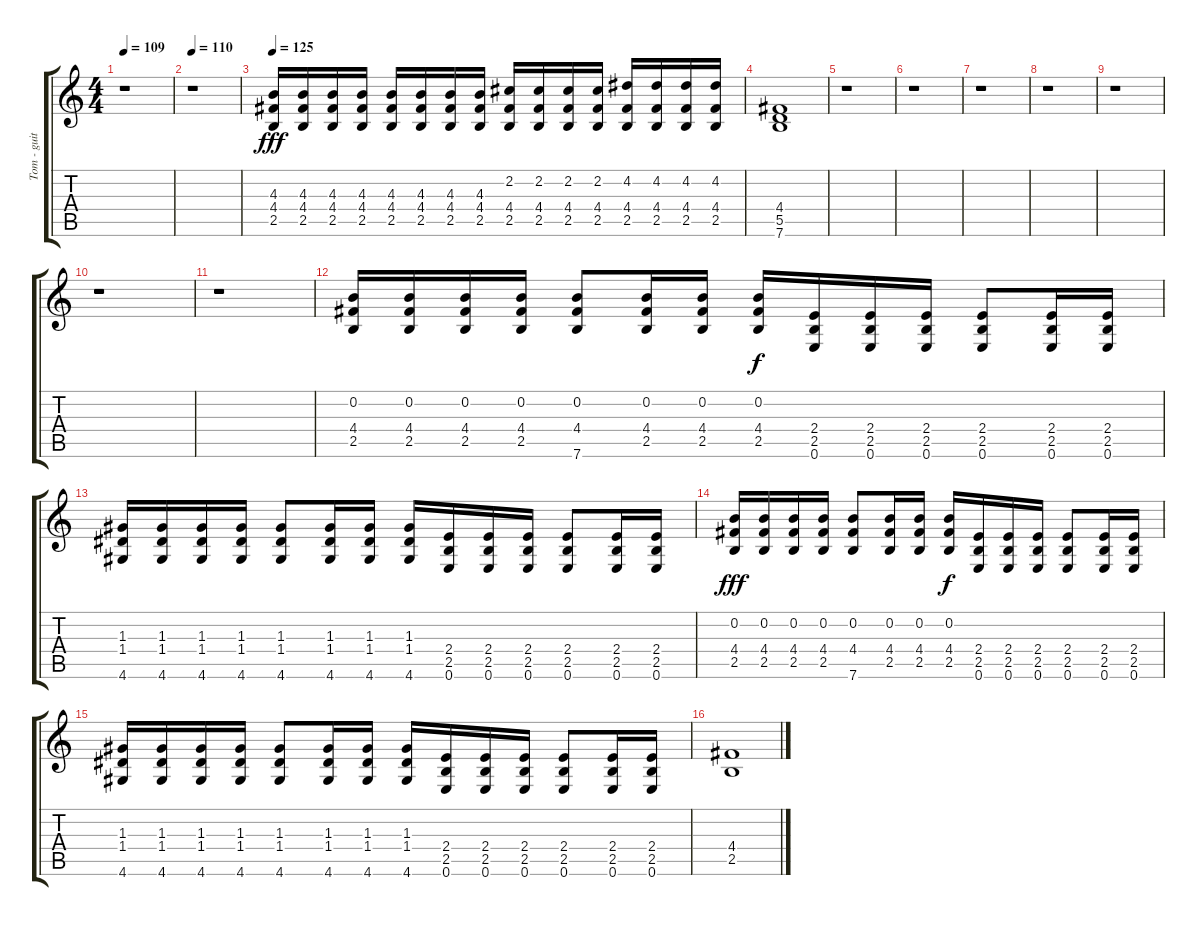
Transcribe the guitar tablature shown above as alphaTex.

\track ("Tom - guitar" "Tom - guit") {instrument distortionguitar}
\staff {score tabs}
\tuning (E4 B3 G3 D3 A2 E2) {hide}
\ts (4 4)
\tempo 109
\clef g2
\ks c
r.1{dy fff instrument distortionguitar} |
\tempo 110
r.1 |
\tempo 125
(4.3 4.4 2.5).16 (4.3 4.4 2.5).16 (4.3 4.4 2.5).16 (4.3 4.4 2.5).16 (4.3 4.4 2.5).16 (4.3 4.4 2.5).16 (4.3 4.4 2.5).16 (4.3 4.4 2.5).16 (2.2 4.4 2.5).16 (2.2 4.4 2.5).16 (2.2 4.4 2.5).16 (2.2 4.4 2.5).16 (4.2 4.4 2.5).16 (4.2 4.4 2.5).16 (4.2 4.4 2.5).16 (4.2 4.4 2.5).16 |
(4.4 5.5 7.6).1 |
r.1 |
r.1 |
r.1 |
r.1 |
r.1 |
r.1 |
r.1 |
(0.2 4.4 2.5).16 (0.2 4.4 2.5).16 (0.2 4.4 2.5).16 (0.2 4.4 2.5).16 (0.2 4.4 7.6).8 (0.2 4.4 2.5).16 (0.2 4.4 2.5).16 (0.2 4.4 2.5).16{dy f} (2.4 2.5 0.6).16 (2.4 2.5 0.6).16 (2.4 2.5 0.6).16 (2.4 2.5 0.6).8 (2.4 2.5 0.6).16 (2.4 2.5 0.6).16 |
(1.3 1.4 4.6).16 (1.3 1.4 4.6).16 (1.3 1.4 4.6).16 (1.3 1.4 4.6).16 (1.3 1.4 4.6).8 (1.3 1.4 4.6).16 (1.3 1.4 4.6).16 (1.3 1.4 4.6).16 (2.4 2.5 0.6).16 (2.4 2.5 0.6).16 (2.4 2.5 0.6).16 (2.4 2.5 0.6).8 (2.4 2.5 0.6).16 (2.4 2.5 0.6).16 |
(0.2 4.4 2.5).16{dy fff} (0.2 4.4 2.5).16 (0.2 4.4 2.5).16 (0.2 4.4 2.5).16 (0.2 4.4 7.6).8 (0.2 4.4 2.5).16 (0.2 4.4 2.5).16 (0.2 4.4 2.5).16{dy f} (2.4 2.5 0.6).16 (2.4 2.5 0.6).16 (2.4 2.5 0.6).16 (2.4 2.5 0.6).8 (2.4 2.5 0.6).16 (2.4 2.5 0.6).16 |
(1.3 1.4 4.6).16 (1.3 1.4 4.6).16 (1.3 1.4 4.6).16 (1.3 1.4 4.6).16 (1.3 1.4 4.6).8 (1.3 1.4 4.6).16 (1.3 1.4 4.6).16 (1.3 1.4 4.6).16 (2.4 2.5 0.6).16 (2.4 2.5 0.6).16 (2.4 2.5 0.6).16 (2.4 2.5 0.6).8 (2.4 2.5 0.6).16 (2.4 2.5 0.6).16 |
(4.4 2.5).1
